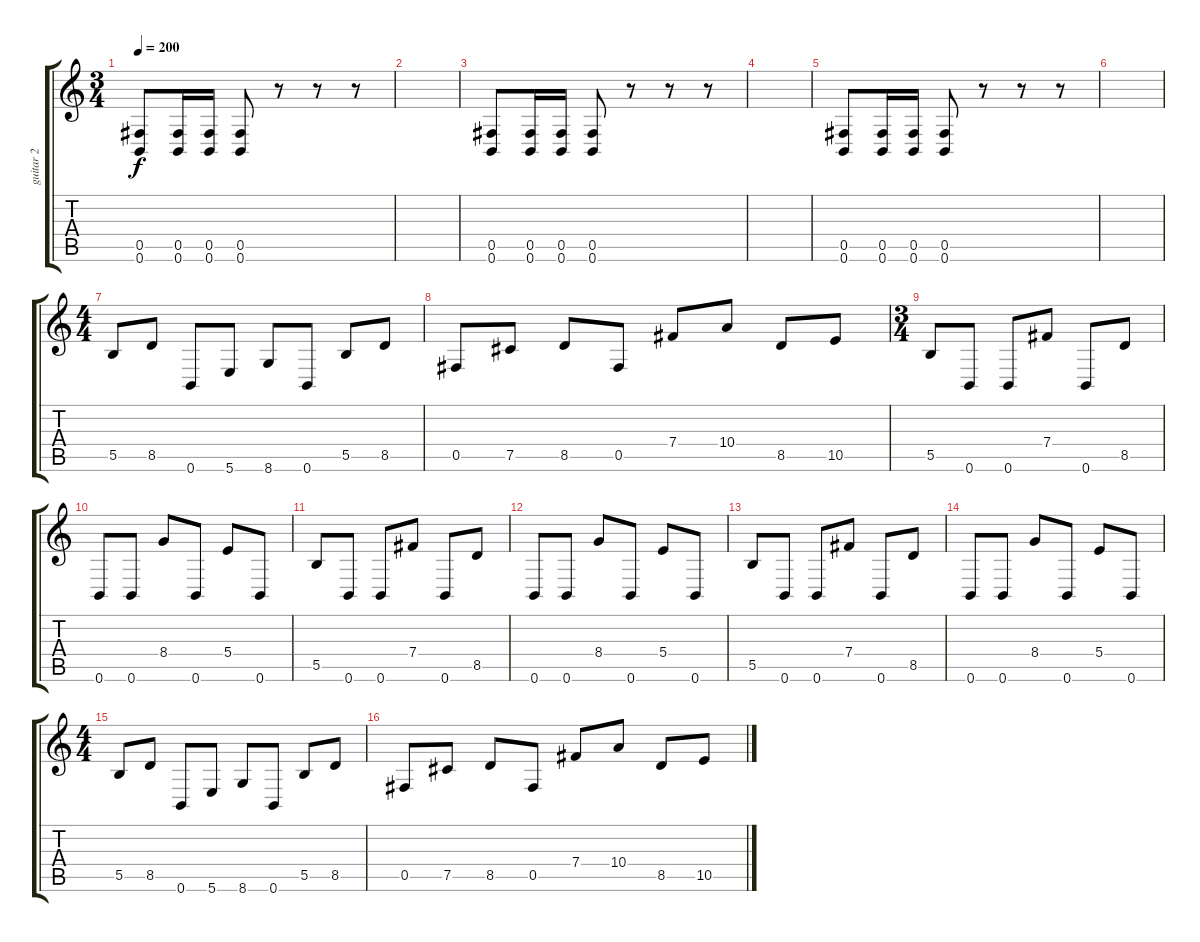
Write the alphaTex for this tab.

\track ("guitar 2" "guitar 2") {instrument overdrivenguitar}
\staff {score tabs}
\tuning (Db4 Ab3 E3 B2 Gb2 B1) {hide}
\ts (3 4)
\tempo 200
\clef g2
\ks c
(0.5 0.6).8{dy f instrument overdrivenguitar} (0.5 0.6).16 (0.5 0.6).16 (0.5 0.6).8 r.8 r.8 r.8 |
|
(0.5 0.6).8 (0.5 0.6).16 (0.5 0.6).16 (0.5 0.6).8 r.8 r.8 r.8 |
|
(0.5 0.6).8 (0.5 0.6).16 (0.5 0.6).16 (0.5 0.6).8 r.8 r.8 r.8 |
|
\ts (4 4)
5.5.8 8.5.8 0.6.8 5.6.8 8.6.8 0.6.8 5.5.8 8.5.8 |
0.5.8 7.5.8 8.5.8 0.5.8 7.4.8 10.4.8 8.5.8 10.5.8 |
\ts (3 4)
5.5.8 0.6.8 0.6.8 7.4.8 0.6.8 8.5.8 |
0.6.8 0.6.8 8.4.8 0.6.8 5.4.8 0.6.8 |
5.5.8 0.6.8 0.6.8 7.4.8 0.6.8 8.5.8 |
0.6.8 0.6.8 8.4.8 0.6.8 5.4.8 0.6.8 |
5.5.8 0.6.8 0.6.8 7.4.8 0.6.8 8.5.8 |
0.6.8 0.6.8 8.4.8 0.6.8 5.4.8 0.6.8 |
\ts (4 4)
5.5.8 8.5.8 0.6.8 5.6.8 8.6.8 0.6.8 5.5.8 8.5.8 |
0.5.8 7.5.8 8.5.8 0.5.8 7.4.8 10.4.8 8.5.8 10.5.8
